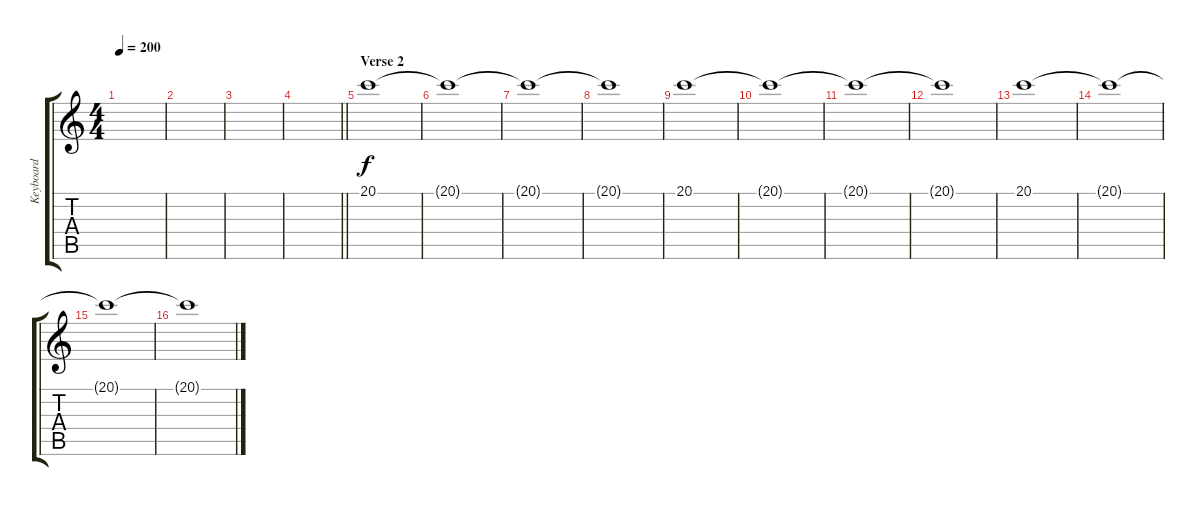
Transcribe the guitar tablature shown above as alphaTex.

\track ("Keyboard" "Keyboard") {instrument fx2soundtrack}
\staff {score tabs}
\tuning (E4 B3 G3 D3 A2 E2) {hide}
\ts (4 4)
\tempo 200
\clef g2
\ks c
|
|
|
\barLineRight lightlight
|
\section ("" "Verse 2")
20.1.1{instrument synthstrings2} |
20.1{t}.1 |
20.1{t}.1 |
20.1{t}.1 |
20.1.1 |
20.1{t}.1 |
20.1{t}.1 |
20.1{t}.1 |
20.1.1 |
20.1{t}.1 |
20.1{t}.1 |
20.1{t}.1
